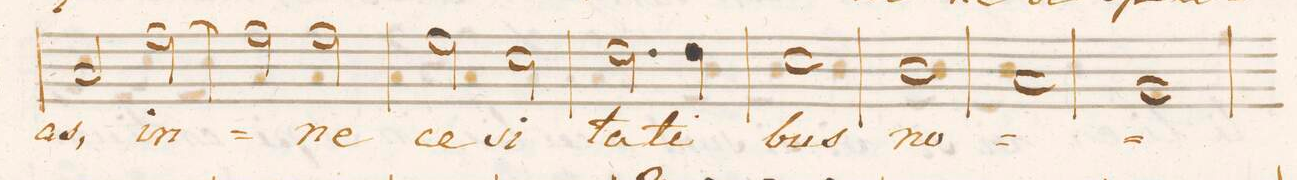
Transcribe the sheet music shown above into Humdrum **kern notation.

**kern	**text
*I"Basso.	*
*clefF4	*
*k[]	*
*met(c|)	*
*M2/2	*
2C/	-as,
[>2A\	in
=42	=42
2A\]	.
2A\	ne-
=43	=43
2G\	-ce-
2E\	-si-
=44	=44
2.F\	-ta-
4F\	-ti-
=45	=45
1E	-bus
=46	=46
1D	no-
=47	=47
1C	.
=48	=48
1BB	.
=49	=49
*-	*-
